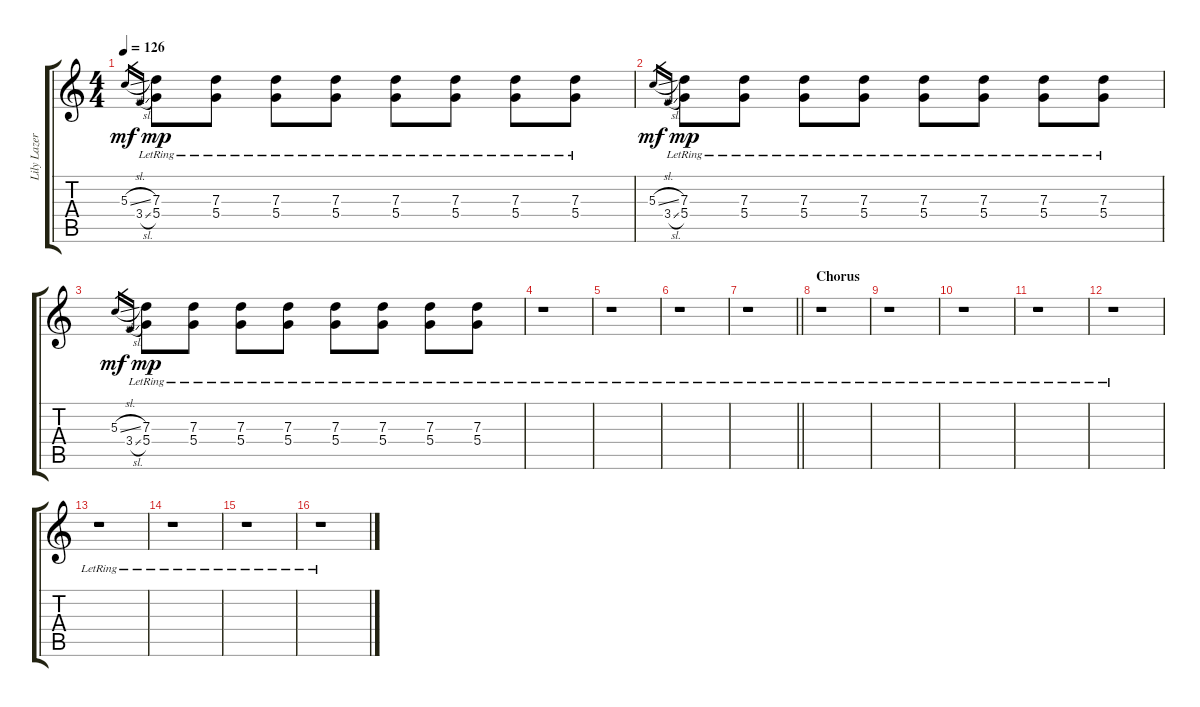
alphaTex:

\track ("Lily Lazer (Guitar Echo)" "Lily Lazer") {instrument electricguitarjazz}
\staff {score tabs}
\tuning (E4 B3 G3 D3 A2 E2) {hide}
\ts (4 4)
\tempo 126
\clef g2
\ks c
5.3{sl}.16{gr dy mf} 3.4{sl}.16{gr} (7.3{lr} 5.4{lr}).8{dy mp} (7.3{lr} 5.4{lr}).8 (7.3{lr} 5.4{lr}).8 (7.3{lr} 5.4{lr}).8 (7.3{lr} 5.4{lr}).8 (7.3{lr} 5.4{lr}).8 (7.3{lr} 5.4{lr}).8 (7.3{lr} 5.4{lr}).8 |
5.3{sl}.16{gr dy mf} 3.4{sl}.16{gr} (7.3{lr} 5.4{lr}).8{dy mp} (7.3{lr} 5.4{lr}).8 (7.3{lr} 5.4{lr}).8 (7.3{lr} 5.4{lr}).8 (7.3{lr} 5.4{lr}).8 (7.3{lr} 5.4{lr}).8 (7.3{lr} 5.4{lr}).8 (7.3{lr} 5.4{lr}).8 |
5.3{sl}.16{gr dy mf} 3.4{sl}.16{gr} (7.3{lr} 5.4{lr}).8{dy mp} (7.3{lr} 5.4{lr}).8 (7.3{lr} 5.4{lr}).8 (7.3{lr} 5.4{lr}).8 (7.3{lr} 5.4{lr}).8 (7.3{lr} 5.4{lr}).8 (7.3{lr} 5.4{lr}).8 (7.3{lr} 5.4{lr}).8 |
r.1 |
r.1 |
r.1 |
\barLineRight lightlight
r.1 |
\section ("" "Chorus")
r.1 |
r.1 |
r.1 |
r.1 |
r.1 |
r.1 |
r.1 |
r.1 |
r.1
